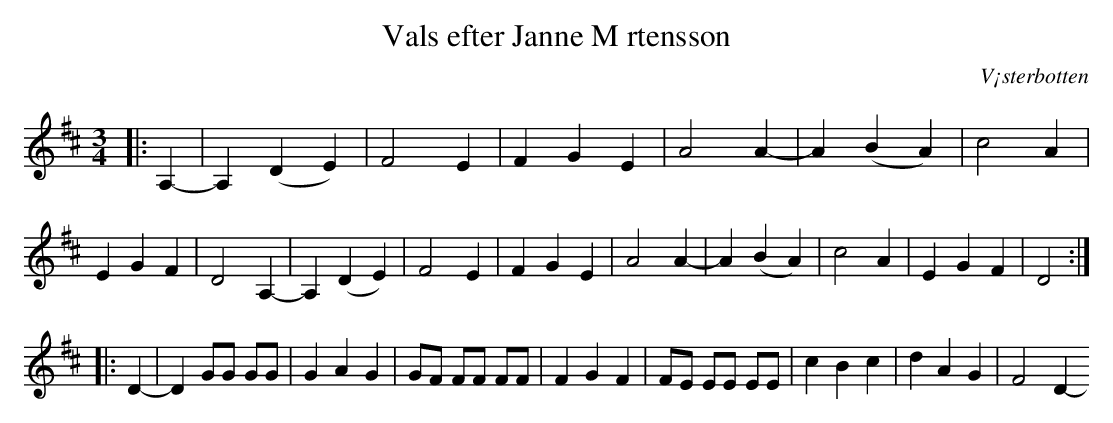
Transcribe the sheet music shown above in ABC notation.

X:1
T:Vals efter Janne M rtensson
O:V¡sterbotten
M:3/4
L:1/4
K:D
|: A,- | A, (DE) | F2E | FGE | A2 A-|A(BA) | c2A | EGF | D2 A,- | A, (DE) | F2E | FGE | A2 A-|A(BA) | c2A | EGF | D2:|
|:D- | D G/G/ G/G/ |GAG | G/F/ F/F/ F/F/ | FGF | F/E/ E/E/ E/E/ | cBc | dAG | F2 D-
